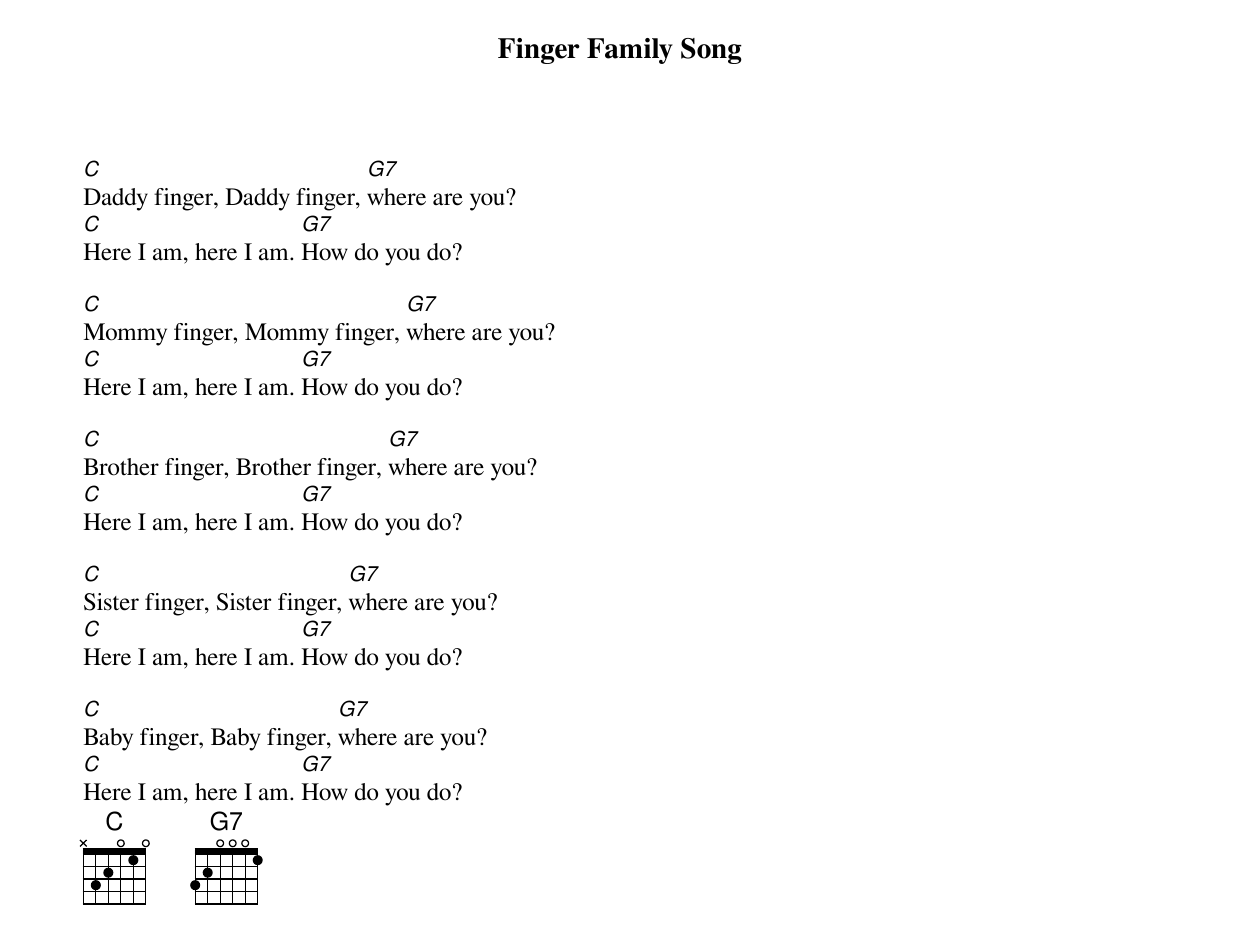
{title: Finger Family Song}
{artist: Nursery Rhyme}
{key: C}
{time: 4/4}
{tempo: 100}

{start_of_verse}
[C]Daddy finger, Daddy finger, [G7]where are you?
[C]Here I am, here I am. [G7]How do you do?
{end_of_verse}

{start_of_verse}
[C]Mommy finger, Mommy finger, [G7]where are you?
[C]Here I am, here I am. [G7]How do you do?
{end_of_verse}

{start_of_verse}
[C]Brother finger, Brother finger, [G7]where are you?
[C]Here I am, here I am. [G7]How do you do?
{end_of_verse}

{start_of_verse}
[C]Sister finger, Sister finger, [G7]where are you?
[C]Here I am, here I am. [G7]How do you do?
{end_of_verse}

{start_of_verse}
[C]Baby finger, Baby finger, [G7]where are you?
[C]Here I am, here I am. [G7]How do you do?
{end_of_verse}
